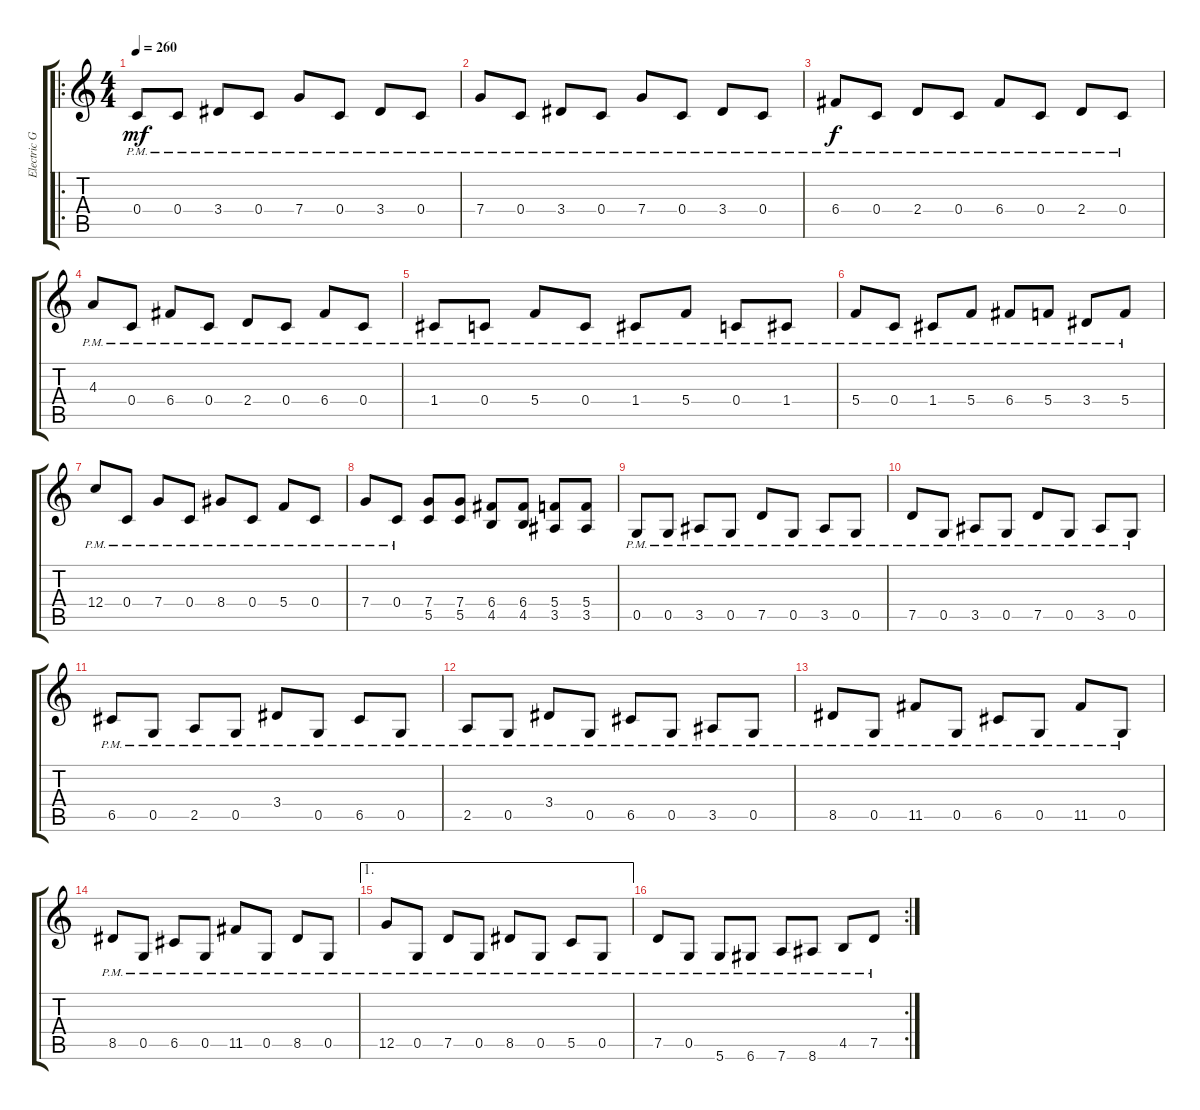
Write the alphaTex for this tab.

\track ("Electric Guitar" "Electric G") {instrument overdrivenguitar}
\staff {score tabs}
\tuning (D4 A3 F3 C3 G2 D2) {hide}
\ro
\ts (4 4)
\tempo 260
\clef g2
\ks c
0.4{pm}.8{dy mf} 0.4{pm}.8 3.4{pm}.8 0.4{pm}.8 7.4{pm}.8 0.4{pm}.8 3.4{pm}.8 0.4{pm}.8 |
7.4{pm}.8 0.4{pm}.8 3.4{pm}.8 0.4{pm}.8 7.4{pm}.8 0.4{pm}.8 3.4{pm}.8 0.4{pm}.8 |
6.4{pm}.8{dy f} 0.4{pm}.8 2.4{pm}.8 0.4{pm}.8 6.4{pm}.8 0.4{pm}.8 2.4{pm}.8 0.4{pm}.8 |
4.3{pm}.8 0.4{pm}.8 6.4{pm}.8 0.4{pm}.8 2.4{pm}.8 0.4{pm}.8 6.4{pm}.8 0.4{pm}.8 |
1.4{pm}.8 0.4{pm}.8 5.4{pm}.8 0.4{pm}.8 1.4{pm}.8 5.4{pm}.8 0.4{pm}.8 1.4{pm}.8 |
5.4{pm}.8 0.4{pm}.8 1.4{pm}.8 5.4{pm}.8 6.4{pm}.8 5.4{pm}.8 3.4{pm}.8 5.4{pm}.8 |
12.4{pm}.8 0.4{pm}.8 7.4{pm}.8 0.4{pm}.8 8.4{pm}.8 0.4{pm}.8 5.4{pm}.8 0.4{pm}.8 |
7.4{pm}.8 0.4{pm}.8 (7.4 5.5).8 (7.4 5.5).8 (6.4 4.5).8 (6.4 4.5).8 (5.4 3.5).8 (5.4 3.5).8 |
0.5{pm}.8 0.5{pm}.8 3.5{pm}.8 0.5{pm}.8 7.5{pm}.8 0.5{pm}.8 3.5{pm}.8 0.5{pm}.8 |
7.5{pm}.8 0.5{pm}.8 3.5{pm}.8 0.5{pm}.8 7.5{pm}.8 0.5{pm}.8 3.5{pm}.8 0.5{pm}.8 |
6.5{pm}.8 0.5{pm}.8 2.5{pm}.8 0.5{pm}.8 3.4{pm}.8 0.5{pm}.8 6.5{pm}.8 0.5{pm}.8 |
2.5{pm}.8 0.5{pm}.8 3.4{pm}.8 0.5{pm}.8 6.5{pm}.8 0.5{pm}.8 3.5{pm}.8 0.5{pm}.8 |
8.5{pm}.8 0.5{pm}.8 11.5{pm}.8 0.5{pm}.8 6.5{pm}.8 0.5{pm}.8 11.5{pm}.8 0.5{pm}.8 |
8.5{pm}.8 0.5{pm}.8 6.5{pm}.8 0.5{pm}.8 11.5{pm}.8 0.5{pm}.8 8.5{pm}.8 0.5{pm}.8 |
\ae 1
12.5{pm}.8 0.5{pm}.8 7.5{pm}.8 0.5{pm}.8 8.5{pm}.8 0.5{pm}.8 5.5{pm}.8 0.5{pm}.8 |
\rc 2
7.5{pm}.8 0.5{pm}.8 5.6{pm}.8 6.6{pm}.8 7.6{pm}.8 8.6{pm}.8 4.5{pm}.8 7.5{pm}.8
